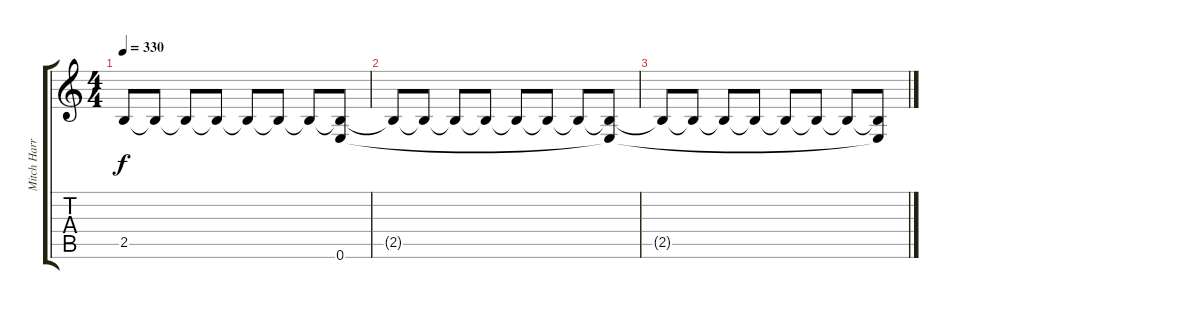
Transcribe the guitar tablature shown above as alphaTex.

\track ("Mitch Harris" "Mitch Harr") {instrument distortionguitar}
\staff {score tabs}
\tuning (E4 B3 G3 D3 A2 E2) {hide}
\ts (4 4)
\tempo 330
\clef g2
\ks c
2.5{t}.8{dy f} 2.5{t}.8 2.5{t}.8 2.5{t}.8 2.5{t}.8 2.5{t}.8 2.5{t}.8 (2.5{t} 0.6{t}).8 |
2.5{t}.8 2.5{t}.8 2.5{t}.8 2.5{t}.8 2.5{t}.8 2.5{t}.8 2.5{t}.8 (2.5{t} 0.6{t}).8 |
2.5{t}.8 2.5{t}.8 2.5{t}.8 2.5{t}.8 2.5{t}.8 2.5{t}.8 2.5{t}.8 (2.5{t} 0.6{t}).8
